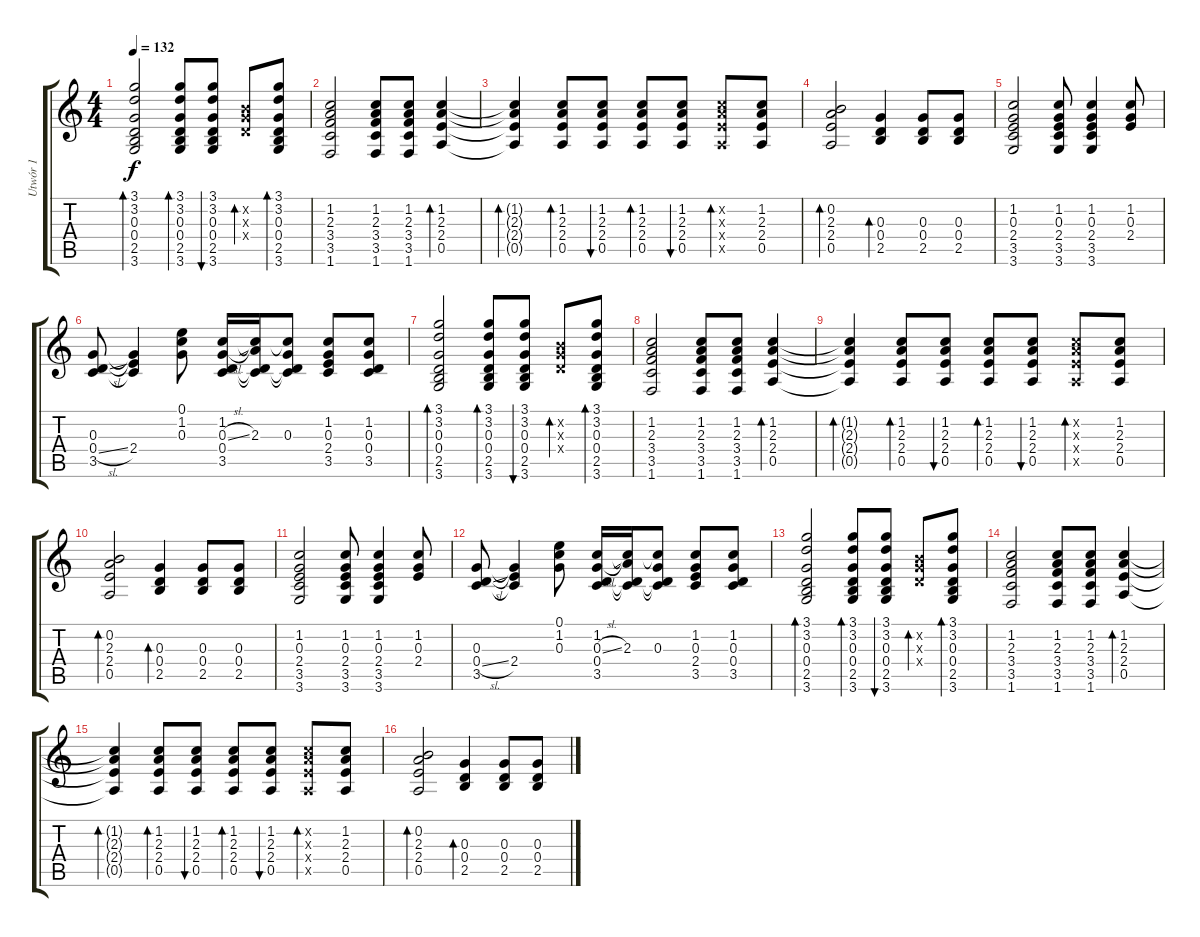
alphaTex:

\track ("Utwór 1" "Utwór 1") {instrument acousticguitarnylon}
\staff {score tabs}
\tuning (E4 B3 G3 D3 A2 E2) {hide}
\ts (4 4)
\tempo 132
\clef g2
\ks c
(3.1 3.2 0.3 0.4 2.5 3.6).2{bd 60 dy f} (3.1 3.2 0.3 0.4 2.5 3.6).8{bd 60} (3.1 3.2 0.3 0.4 2.5 3.6).8{bu 60} (0.2{x} 0.3{x} 0.4{x}).8{bd 60} (3.1 3.2 0.3 0.4 2.5 3.6).8{bd 60} |
(1.2 2.3 3.4 3.5 1.6).2 (1.2 2.3 3.4 3.5 1.6).8 (1.2 2.3 3.4 3.5 1.6).8 (1.2 2.3 2.4 0.5).4{bd 60} |
(1.2{t} 2.3{t} 2.4{t} 0.5{t}).4{bd 60} (1.2 2.3 2.4 0.5).8{bd 60} (1.2 2.3 2.4 0.5).8{bu 60} (1.2 2.3 2.4 0.5).8{bd 60} (1.2 2.3 2.4 0.5).8{bu 60} (1.2{x} 2.3{x} 2.4{x} 0.5{x}).8{bd 60} (1.2 2.3 2.4 0.5).8 |
(0.2 2.3 2.4 0.5).2{bd 60} (0.3 0.4 2.5).4{bd 60} (0.3 0.4 2.5).8 (0.3 0.4 2.5).8 |
(1.2 0.3 2.4 3.5 3.6).2 (1.2 0.3 2.4 3.5 3.6).8 (1.2 0.3 2.4 3.5 3.6).4 (1.2 0.3 2.4).8 |
(0.3 0.4{sl} 3.5).8 (0.3{t} 2.4 3.5{t}).4 (0.1 1.2 0.3).8 (1.2 0.3{sl} 0.4 3.5).16 (1.2{t} 2.3 0.4{t} 3.5{t}).16 (1.2{t} 0.3 0.4{t} 3.5{t}).8 (1.2 0.3 2.4 3.5).8 (1.2 0.3 0.4 3.5).8 |
(3.1 3.2 0.3 0.4 2.5 3.6).2{bd 60} (3.1 3.2 0.3 0.4 2.5 3.6).8{bd 60} (3.1 3.2 0.3 0.4 2.5 3.6).8{bu 60} (0.2{x} 0.3{x} 0.4{x}).8{bd 60} (3.1 3.2 0.3 0.4 2.5 3.6).8{bd 60} |
(1.2 2.3 3.4 3.5 1.6).2 (1.2 2.3 3.4 3.5 1.6).8 (1.2 2.3 3.4 3.5 1.6).8 (1.2 2.3 2.4 0.5).4{bd 60} |
(1.2{t} 2.3{t} 2.4{t} 0.5{t}).4{bd 60} (1.2 2.3 2.4 0.5).8{bd 60} (1.2 2.3 2.4 0.5).8{bu 60} (1.2 2.3 2.4 0.5).8{bd 60} (1.2 2.3 2.4 0.5).8{bu 60} (1.2{x} 2.3{x} 2.4{x} 0.5{x}).8{bd 60} (1.2 2.3 2.4 0.5).8 |
(0.2 2.3 2.4 0.5).2{bd 60} (0.3 0.4 2.5).4{bd 60} (0.3 0.4 2.5).8 (0.3 0.4 2.5).8 |
(1.2 0.3 2.4 3.5 3.6).2 (1.2 0.3 2.4 3.5 3.6).8 (1.2 0.3 2.4 3.5 3.6).4 (1.2 0.3 2.4).8 |
(0.3 0.4{sl} 3.5).8 (0.3{t} 2.4 3.5{t}).4 (0.1 1.2 0.3).8 (1.2 0.3{sl} 0.4 3.5).16 (1.2{t} 2.3 0.4{t} 3.5{t}).16 (1.2{t} 0.3 0.4{t} 3.5{t}).8 (1.2 0.3 2.4 3.5).8 (1.2 0.3 0.4 3.5).8 |
(3.1 3.2 0.3 0.4 2.5 3.6).2{bd 60} (3.1 3.2 0.3 0.4 2.5 3.6).8{bd 60} (3.1 3.2 0.3 0.4 2.5 3.6).8{bu 60} (0.2{x} 0.3{x} 0.4{x}).8{bd 60} (3.1 3.2 0.3 0.4 2.5 3.6).8{bd 60} |
(1.2 2.3 3.4 3.5 1.6).2 (1.2 2.3 3.4 3.5 1.6).8 (1.2 2.3 3.4 3.5 1.6).8 (1.2 2.3 2.4 0.5).4{bd 60} |
(1.2{t} 2.3{t} 2.4{t} 0.5{t}).4{bd 60} (1.2 2.3 2.4 0.5).8{bd 60} (1.2 2.3 2.4 0.5).8{bu 60} (1.2 2.3 2.4 0.5).8{bd 60} (1.2 2.3 2.4 0.5).8{bu 60} (1.2{x} 2.3{x} 2.4{x} 0.5{x}).8{bd 60} (1.2 2.3 2.4 0.5).8 |
(0.2 2.3 2.4 0.5).2{bd 60} (0.3 0.4 2.5).4{bd 60} (0.3 0.4 2.5).8 (0.3 0.4 2.5).8
